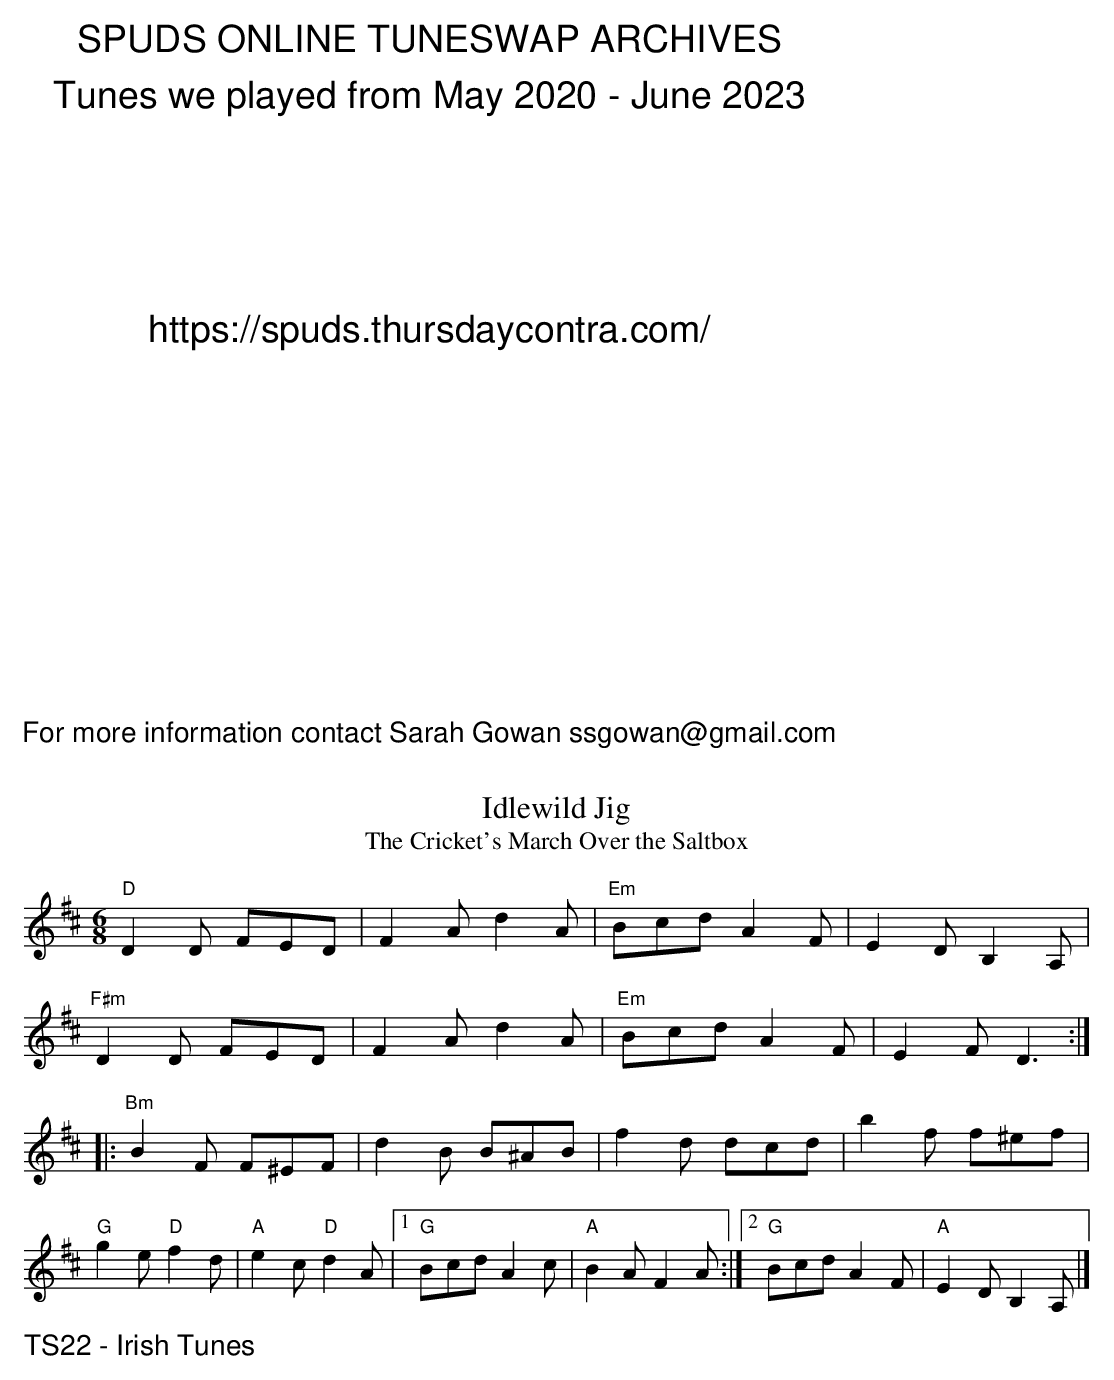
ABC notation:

X:1
T:Idlewild Jig
T:Cricket's March Over the Saltbox, The
M:6/8
K:D
"D" D2D FED | F2A d2 A | "Em" Bcd A2F | E2D B,2A, |
"F#m" D2D FED | F2A d2 A | "Em" Bcd A2F | E2F D3:|
|:"Bm"B2F F^EF | d2 B B^AB | f2 d dcd | b2f f^ef |
"G"g2e "D"f2d |"A"e2c "D"d2A |1"G"Bcd A2 c | "A"B2A F2A :|2"G"Bcd A2F | "A"E2D B,2A,|]
